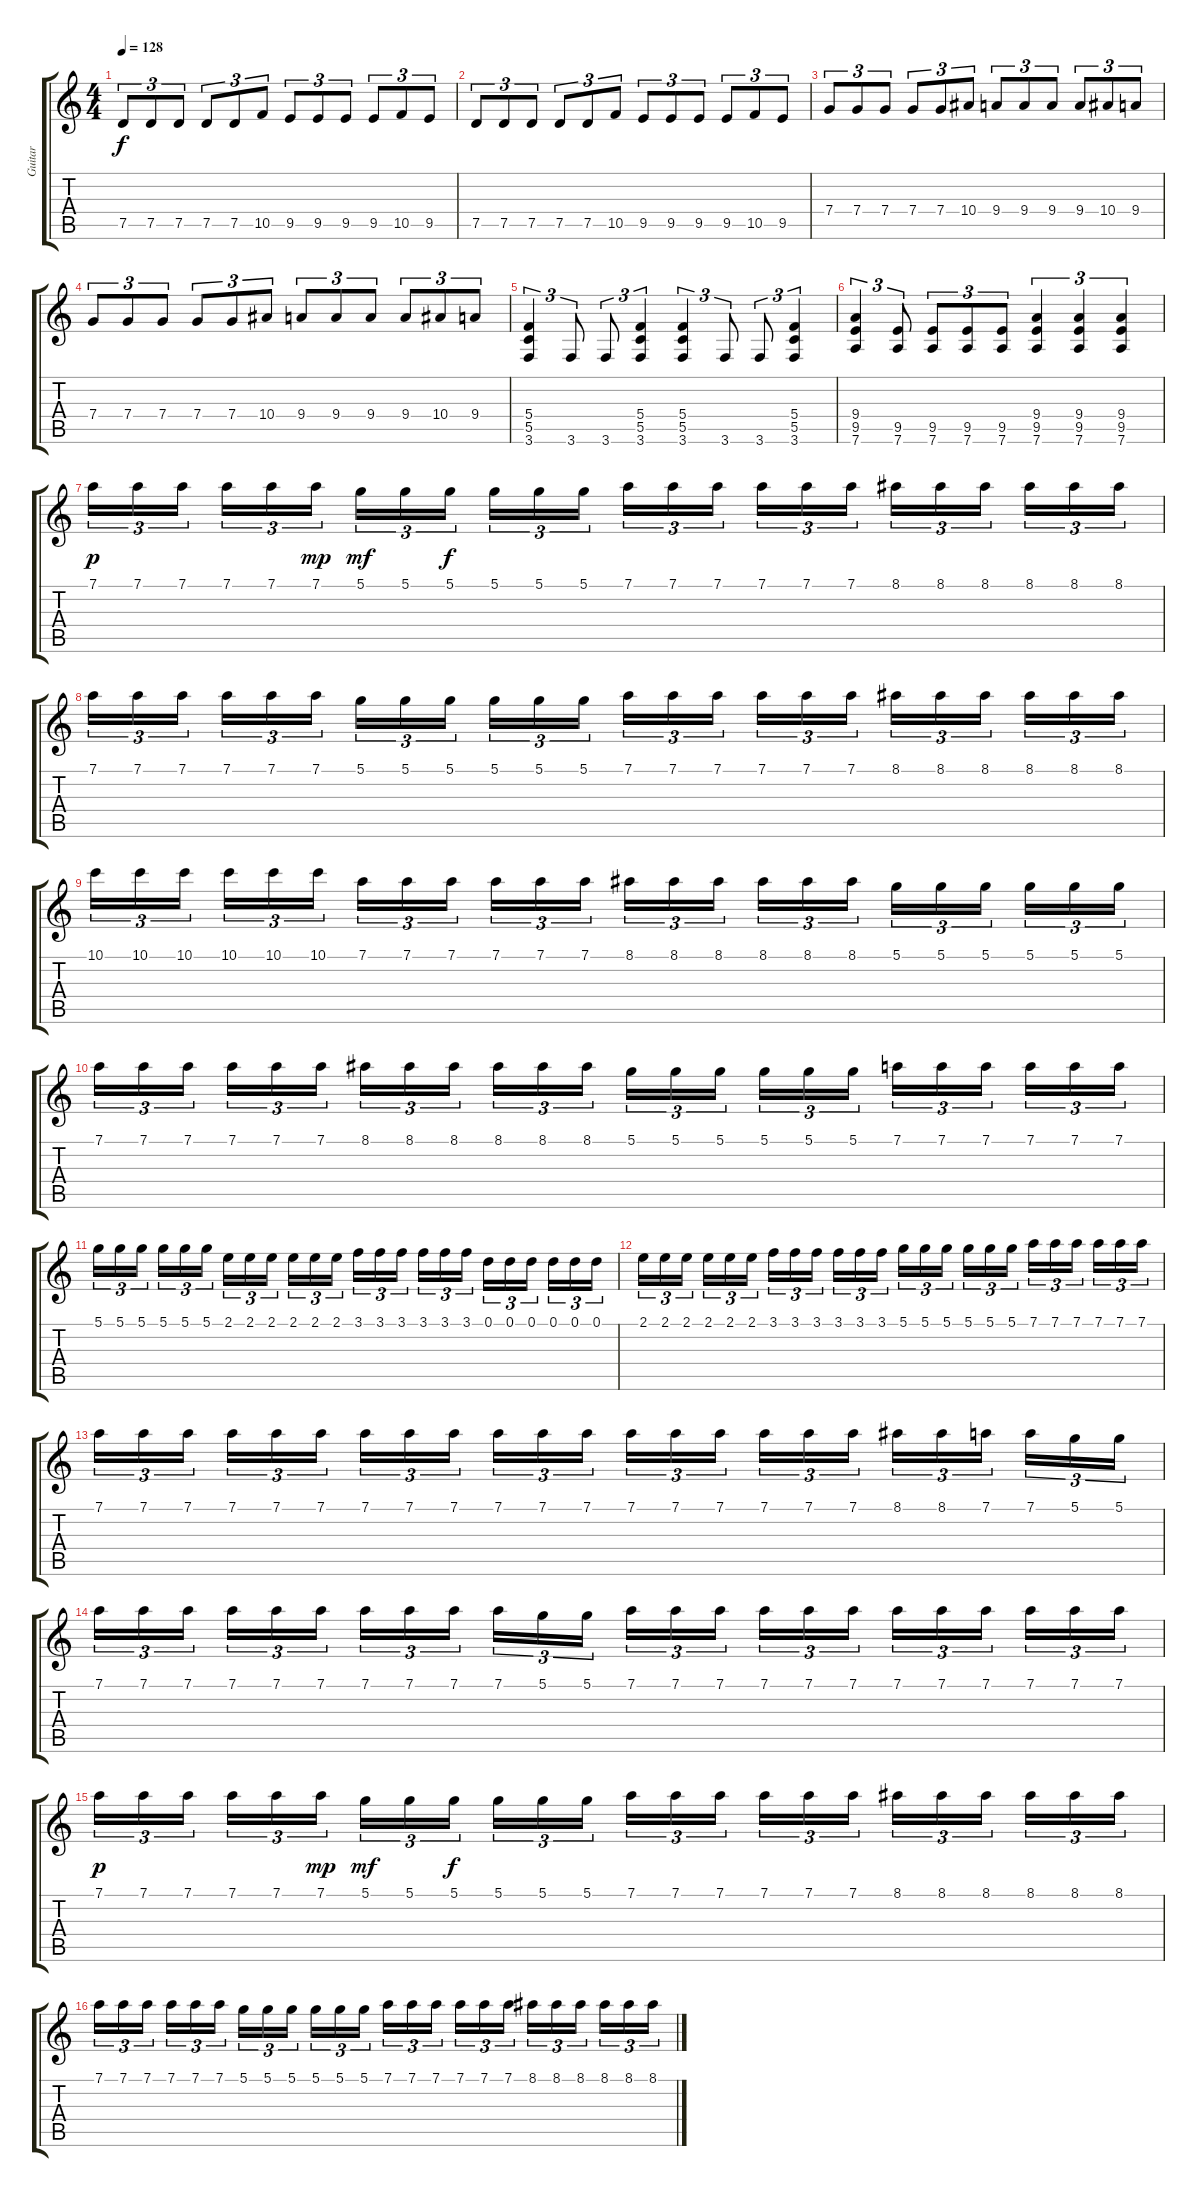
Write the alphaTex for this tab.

\track ("Guitar " "Guitar ") {instrument overdrivenguitar}
\staff {score tabs}
\tuning (D4 A3 F3 C3 G2 D2) {hide}
\ts (4 4)
\tempo 128
\clef g2
\ks c
7.5.8{tu (3 2) dy f} 7.5.8{tu (3 2)} 7.5.8{tu (3 2)} 7.5.8{tu (3 2)} 7.5.8{tu (3 2)} 10.5.8{tu (3 2)} 9.5.8{tu (3 2)} 9.5.8{tu (3 2)} 9.5.8{tu (3 2)} 9.5.8{tu (3 2)} 10.5.8{tu (3 2)} 9.5.8{tu (3 2)} |
7.5.8{tu (3 2)} 7.5.8{tu (3 2)} 7.5.8{tu (3 2)} 7.5.8{tu (3 2)} 7.5.8{tu (3 2)} 10.5.8{tu (3 2)} 9.5.8{tu (3 2)} 9.5.8{tu (3 2)} 9.5.8{tu (3 2)} 9.5.8{tu (3 2)} 10.5.8{tu (3 2)} 9.5.8{tu (3 2)} |
7.4.8{tu (3 2)} 7.4.8{tu (3 2)} 7.4.8{tu (3 2)} 7.4.8{tu (3 2)} 7.4.8{tu (3 2)} 10.4.8{tu (3 2)} 9.4.8{tu (3 2)} 9.4.8{tu (3 2)} 9.4.8{tu (3 2)} 9.4.8{tu (3 2)} 10.4.8{tu (3 2)} 9.4.8{tu (3 2)} |
7.4.8{tu (3 2)} 7.4.8{tu (3 2)} 7.4.8{tu (3 2)} 7.4.8{tu (3 2)} 7.4.8{tu (3 2)} 10.4.8{tu (3 2)} 9.4.8{tu (3 2)} 9.4.8{tu (3 2)} 9.4.8{tu (3 2)} 9.4.8{tu (3 2)} 10.4.8{tu (3 2)} 9.4.8{tu (3 2)} |
(5.4 5.5 3.6).4{tu (3 2)} 3.6.8{tu (3 2)} 3.6.8{tu (3 2)} (5.4 5.5 3.6).4{tu (3 2)} (5.4 5.5 3.6).4{tu (3 2)} 3.6.8{tu (3 2)} 3.6.8{tu (3 2)} (5.4 5.5 3.6).4{tu (3 2)} |
(9.4 9.5 7.6).4{tu (3 2)} (9.5 7.6).8{tu (3 2)} (9.5 7.6).8{tu (3 2)} (9.5 7.6).8{tu (3 2)} (9.5 7.6).8{tu (3 2)} (9.4 9.5 7.6).4{tu (3 2)} (9.4 9.5 7.6).4{tu (3 2)} (9.4 9.5 7.6).4{tu (3 2)} |
7.1.16{tu (3 2) dy p} 7.1.16{tu (3 2)} 7.1.16{tu (3 2)} 7.1.16{tu (3 2)} 7.1.16{tu (3 2)} 7.1.16{tu (3 2) dy mp} 5.1.16{tu (3 2) dy mf} 5.1.16{tu (3 2)} 5.1.16{tu (3 2) dy f} 5.1.16{tu (3 2)} 5.1.16{tu (3 2)} 5.1.16{tu (3 2)} 7.1.16{tu (3 2)} 7.1.16{tu (3 2)} 7.1.16{tu (3 2)} 7.1.16{tu (3 2)} 7.1.16{tu (3 2)} 7.1.16{tu (3 2)} 8.1.16{tu (3 2)} 8.1.16{tu (3 2)} 8.1.16{tu (3 2)} 8.1.16{tu (3 2)} 8.1.16{tu (3 2)} 8.1.16{tu (3 2)} |
7.1.16{tu (3 2)} 7.1.16{tu (3 2)} 7.1.16{tu (3 2)} 7.1.16{tu (3 2)} 7.1.16{tu (3 2)} 7.1.16{tu (3 2)} 5.1.16{tu (3 2)} 5.1.16{tu (3 2)} 5.1.16{tu (3 2)} 5.1.16{tu (3 2)} 5.1.16{tu (3 2)} 5.1.16{tu (3 2)} 7.1.16{tu (3 2)} 7.1.16{tu (3 2)} 7.1.16{tu (3 2)} 7.1.16{tu (3 2)} 7.1.16{tu (3 2)} 7.1.16{tu (3 2)} 8.1.16{tu (3 2)} 8.1.16{tu (3 2)} 8.1.16{tu (3 2)} 8.1.16{tu (3 2)} 8.1.16{tu (3 2)} 8.1.16{tu (3 2)} |
10.1.16{tu (3 2)} 10.1.16{tu (3 2)} 10.1.16{tu (3 2)} 10.1.16{tu (3 2)} 10.1.16{tu (3 2)} 10.1.16{tu (3 2)} 7.1.16{tu (3 2)} 7.1.16{tu (3 2)} 7.1.16{tu (3 2)} 7.1.16{tu (3 2)} 7.1.16{tu (3 2)} 7.1.16{tu (3 2)} 8.1.16{tu (3 2)} 8.1.16{tu (3 2)} 8.1.16{tu (3 2)} 8.1.16{tu (3 2)} 8.1.16{tu (3 2)} 8.1.16{tu (3 2)} 5.1.16{tu (3 2)} 5.1.16{tu (3 2)} 5.1.16{tu (3 2)} 5.1.16{tu (3 2)} 5.1.16{tu (3 2)} 5.1.16{tu (3 2)} |
7.1.16{tu (3 2)} 7.1.16{tu (3 2)} 7.1.16{tu (3 2)} 7.1.16{tu (3 2)} 7.1.16{tu (3 2)} 7.1.16{tu (3 2)} 8.1.16{tu (3 2)} 8.1.16{tu (3 2)} 8.1.16{tu (3 2)} 8.1.16{tu (3 2)} 8.1.16{tu (3 2)} 8.1.16{tu (3 2)} 5.1.16{tu (3 2)} 5.1.16{tu (3 2)} 5.1.16{tu (3 2)} 5.1.16{tu (3 2)} 5.1.16{tu (3 2)} 5.1.16{tu (3 2)} 7.1.16{tu (3 2)} 7.1.16{tu (3 2)} 7.1.16{tu (3 2)} 7.1.16{tu (3 2)} 7.1.16{tu (3 2)} 7.1.16{tu (3 2)} |
5.1.16{tu (3 2)} 5.1.16{tu (3 2)} 5.1.16{tu (3 2)} 5.1.16{tu (3 2)} 5.1.16{tu (3 2)} 5.1.16{tu (3 2)} 2.1.16{tu (3 2)} 2.1.16{tu (3 2)} 2.1.16{tu (3 2)} 2.1.16{tu (3 2)} 2.1.16{tu (3 2)} 2.1.16{tu (3 2)} 3.1.16{tu (3 2)} 3.1.16{tu (3 2)} 3.1.16{tu (3 2)} 3.1.16{tu (3 2)} 3.1.16{tu (3 2)} 3.1.16{tu (3 2)} 0.1.16{tu (3 2)} 0.1.16{tu (3 2)} 0.1.16{tu (3 2)} 0.1.16{tu (3 2)} 0.1.16{tu (3 2)} 0.1.16{tu (3 2)} |
2.1.16{tu (3 2)} 2.1.16{tu (3 2)} 2.1.16{tu (3 2)} 2.1.16{tu (3 2)} 2.1.16{tu (3 2)} 2.1.16{tu (3 2)} 3.1.16{tu (3 2)} 3.1.16{tu (3 2)} 3.1.16{tu (3 2)} 3.1.16{tu (3 2)} 3.1.16{tu (3 2)} 3.1.16{tu (3 2)} 5.1.16{tu (3 2)} 5.1.16{tu (3 2)} 5.1.16{tu (3 2)} 5.1.16{tu (3 2)} 5.1.16{tu (3 2)} 5.1.16{tu (3 2)} 7.1.16{tu (3 2)} 7.1.16{tu (3 2)} 7.1.16{tu (3 2)} 7.1.16{tu (3 2)} 7.1.16{tu (3 2)} 7.1.16{tu (3 2)} |
7.1.16{tu (3 2)} 7.1.16{tu (3 2)} 7.1.16{tu (3 2)} 7.1.16{tu (3 2)} 7.1.16{tu (3 2)} 7.1.16{tu (3 2)} 7.1.16{tu (3 2)} 7.1.16{tu (3 2)} 7.1.16{tu (3 2)} 7.1.16{tu (3 2)} 7.1.16{tu (3 2)} 7.1.16{tu (3 2)} 7.1.16{tu (3 2)} 7.1.16{tu (3 2)} 7.1.16{tu (3 2)} 7.1.16{tu (3 2)} 7.1.16{tu (3 2)} 7.1.16{tu (3 2)} 8.1.16{tu (3 2)} 8.1.16{tu (3 2)} 7.1.16{tu (3 2)} 7.1.16{tu (3 2)} 5.1.16{tu (3 2)} 5.1.16{tu (3 2)} |
7.1.16{tu (3 2)} 7.1.16{tu (3 2)} 7.1.16{tu (3 2)} 7.1.16{tu (3 2)} 7.1.16{tu (3 2)} 7.1.16{tu (3 2)} 7.1.16{tu (3 2)} 7.1.16{tu (3 2)} 7.1.16{tu (3 2)} 7.1.16{tu (3 2)} 5.1.16{tu (3 2)} 5.1.16{tu (3 2)} 7.1.16{tu (3 2)} 7.1.16{tu (3 2)} 7.1.16{tu (3 2)} 7.1.16{tu (3 2)} 7.1.16{tu (3 2)} 7.1.16{tu (3 2)} 7.1.16{tu (3 2)} 7.1.16{tu (3 2)} 7.1.16{tu (3 2)} 7.1.16{tu (3 2)} 7.1.16{tu (3 2)} 7.1.16{tu (3 2)} |
7.1.16{tu (3 2) dy p} 7.1.16{tu (3 2)} 7.1.16{tu (3 2)} 7.1.16{tu (3 2)} 7.1.16{tu (3 2)} 7.1.16{tu (3 2) dy mp} 5.1.16{tu (3 2) dy mf} 5.1.16{tu (3 2)} 5.1.16{tu (3 2) dy f} 5.1.16{tu (3 2)} 5.1.16{tu (3 2)} 5.1.16{tu (3 2)} 7.1.16{tu (3 2)} 7.1.16{tu (3 2)} 7.1.16{tu (3 2)} 7.1.16{tu (3 2)} 7.1.16{tu (3 2)} 7.1.16{tu (3 2)} 8.1.16{tu (3 2)} 8.1.16{tu (3 2)} 8.1.16{tu (3 2)} 8.1.16{tu (3 2)} 8.1.16{tu (3 2)} 8.1.16{tu (3 2)} |
7.1.16{tu (3 2)} 7.1.16{tu (3 2)} 7.1.16{tu (3 2)} 7.1.16{tu (3 2)} 7.1.16{tu (3 2)} 7.1.16{tu (3 2)} 5.1.16{tu (3 2)} 5.1.16{tu (3 2)} 5.1.16{tu (3 2)} 5.1.16{tu (3 2)} 5.1.16{tu (3 2)} 5.1.16{tu (3 2)} 7.1.16{tu (3 2)} 7.1.16{tu (3 2)} 7.1.16{tu (3 2)} 7.1.16{tu (3 2)} 7.1.16{tu (3 2)} 7.1.16{tu (3 2)} 8.1.16{tu (3 2)} 8.1.16{tu (3 2)} 8.1.16{tu (3 2)} 8.1.16{tu (3 2)} 8.1.16{tu (3 2)} 8.1.16{tu (3 2)}
